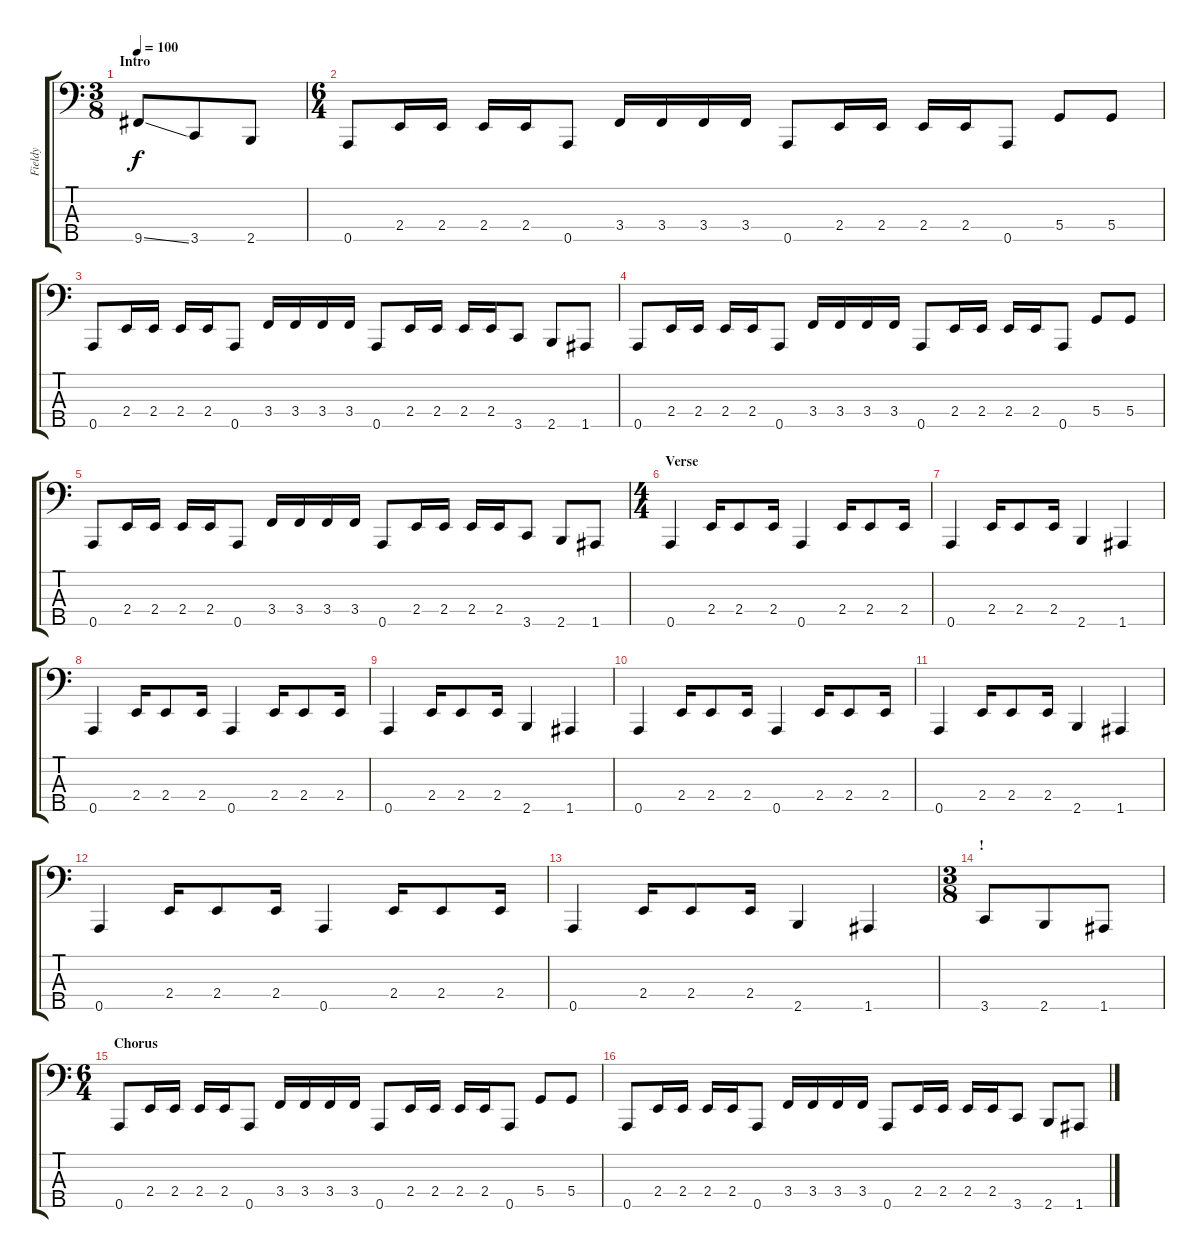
\track ("Fieldy" "Fieldy") {instrument slapbass1}
\staff {score tabs}
\tuning (F2 C2 G1 D1 A0) {hide}
\ts (3 8)
\section ("" "Intro")
\tempo 100
\clef f4
\ks c
9.5{ss}.8{dy f instrument slapbass1} 3.5.8 2.5.8 |
\ts (6 4)
0.5.8 2.4.16 2.4.16 2.4.16 2.4.16 0.5.8 3.4.16 3.4.16 3.4.16 3.4.16 0.5.8 2.4.16 2.4.16 2.4.16 2.4.16 0.5.8 5.4.8 5.4.8 |
0.5.8 2.4.16 2.4.16 2.4.16 2.4.16 0.5.8 3.4.16 3.4.16 3.4.16 3.4.16 0.5.8 2.4.16 2.4.16 2.4.16 2.4.16 3.5.8 2.5.8 1.5.8 |
0.5.8 2.4.16 2.4.16 2.4.16 2.4.16 0.5.8 3.4.16 3.4.16 3.4.16 3.4.16 0.5.8 2.4.16 2.4.16 2.4.16 2.4.16 0.5.8 5.4.8 5.4.8 |
0.5.8 2.4.16 2.4.16 2.4.16 2.4.16 0.5.8 3.4.16 3.4.16 3.4.16 3.4.16 0.5.8 2.4.16 2.4.16 2.4.16 2.4.16 3.5.8 2.5.8 1.5.8 |
\ts (4 4)
\section ("" "Verse")
0.5.4 2.4.16 2.4.8 2.4.16 0.5.4 2.4.16 2.4.8 2.4.16 |
0.5.4 2.4.16 2.4.8 2.4.16 2.5.4 1.5.4 |
0.5.4 2.4.16 2.4.8 2.4.16 0.5.4 2.4.16 2.4.8 2.4.16 |
0.5.4 2.4.16 2.4.8 2.4.16 2.5.4 1.5.4 |
0.5.4 2.4.16 2.4.8 2.4.16 0.5.4 2.4.16 2.4.8 2.4.16 |
0.5.4 2.4.16 2.4.8 2.4.16 2.5.4 1.5.4 |
0.5.4 2.4.16 2.4.8 2.4.16 0.5.4 2.4.16 2.4.8 2.4.16 |
0.5.4 2.4.16 2.4.8 2.4.16 2.5.4 1.5.4 |
\ts (3 8)
\section ("" "!")
3.5.8 2.5.8 1.5.8 |
\ts (6 4)
\section ("" "Chorus")
0.5.8 2.4.16 2.4.16 2.4.16 2.4.16 0.5.8 3.4.16 3.4.16 3.4.16 3.4.16 0.5.8 2.4.16 2.4.16 2.4.16 2.4.16 0.5.8 5.4.8 5.4.8 |
0.5.8 2.4.16 2.4.16 2.4.16 2.4.16 0.5.8 3.4.16 3.4.16 3.4.16 3.4.16 0.5.8 2.4.16 2.4.16 2.4.16 2.4.16 3.5.8 2.5.8 1.5.8
